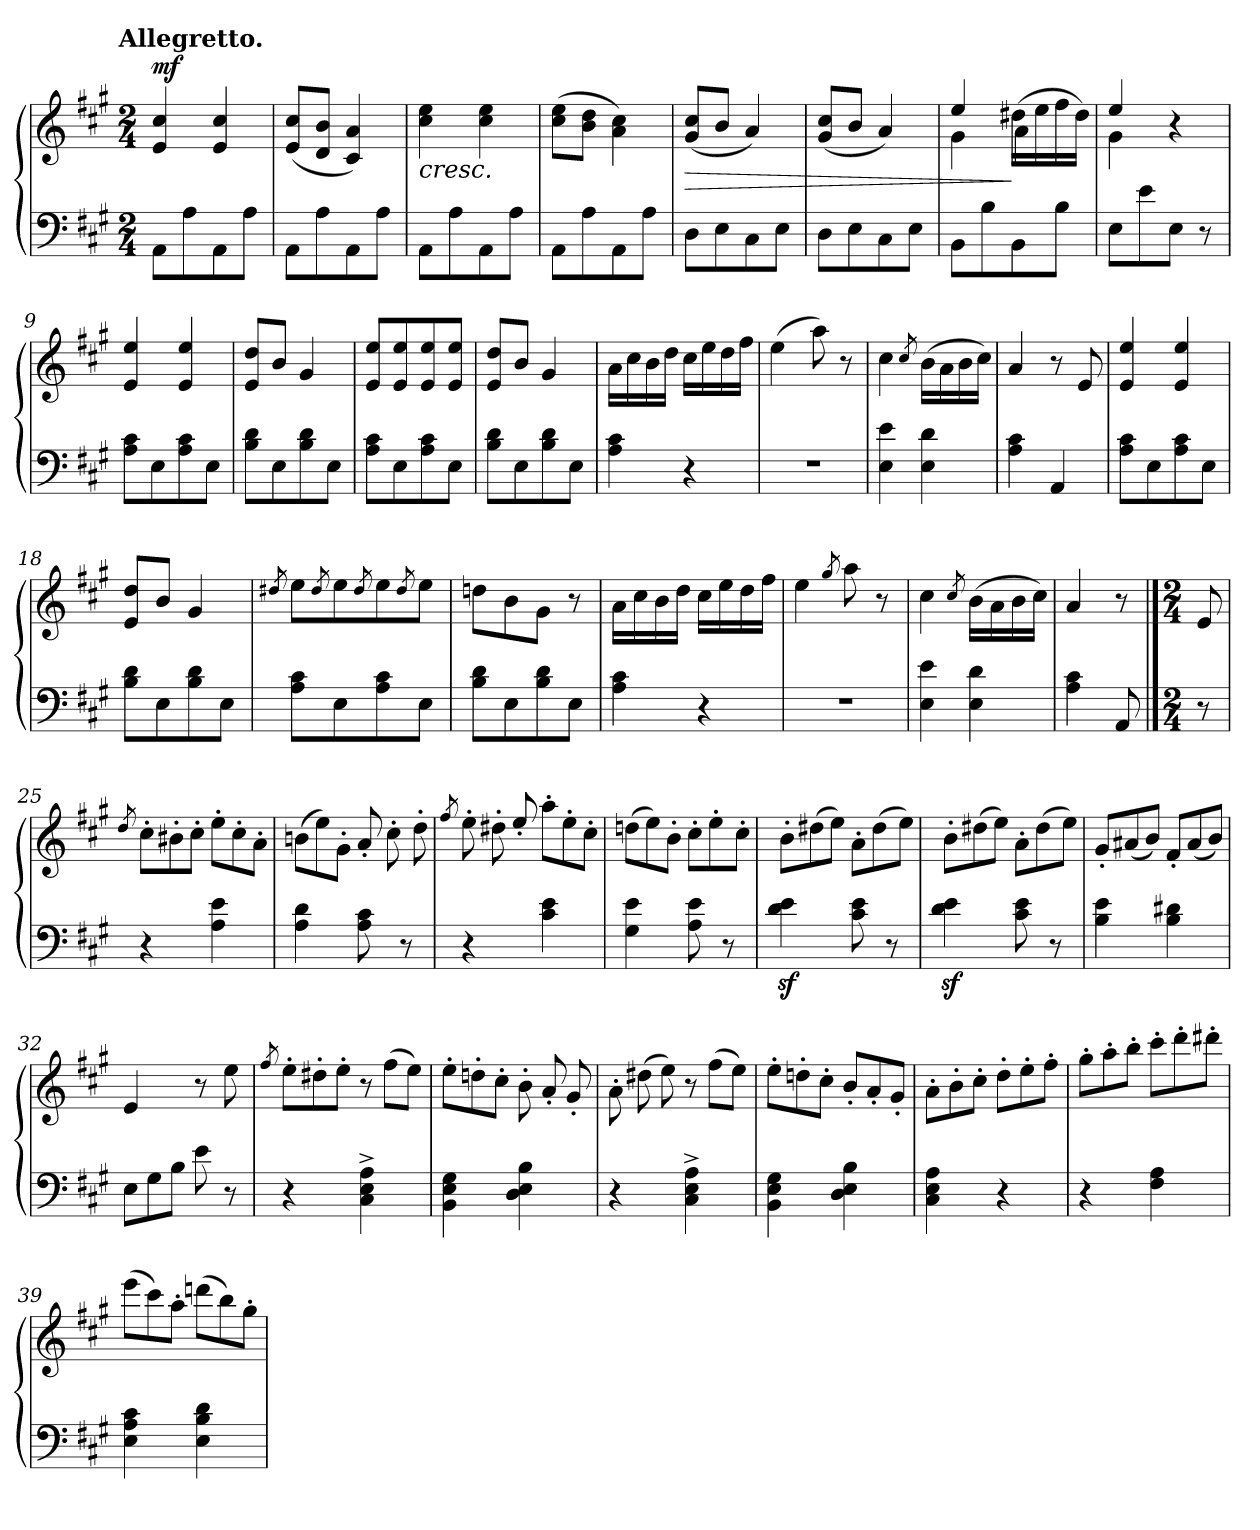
**kern	**kern	**dynam
*part1	*part1	*part1
*staff2	*staff1	*staff1/2
*clefF4	*clefG2	*
*k[f#c#g#]	*k[f#c#g#]	*
*A:	*A:	*
!!LO:TX:omd:t=Allegretto.
*M2/4	*M2/4	*
*MM92	*MM92	*
=1	=1	=1
!	!	!LO:DY:a
8AA\L	4e/ 4cc#/	mf
8A\	.	.
8AA\	4e/ 4cc#/	.
8A\J	.	.
=2	=2	=2
8AA\L	(<8e/ 8cc#/L	.
8A\	8d/ 8b/J	.
8AA\	4c#/ 4a/)	.
8A\J	.	.
=3	=3	=3
!	!	!LO:HP:b
8AA\L	4cc#\ 4ee\	<
8A\	.	.
8AA\	4cc#\ 4ee\	.
8A\J	.	.
=4	=4	=4
8AA\L	(>8cc#\ 8ee\L	.
8A\	8b\ 8dd\J	.
8AA\	4a\ 4cc#\)	.
8A\J	.	.
=5	=5	=5
!	!	!LO:HP:b
8D\L	(<8g#/ 8cc#/L	>
8E\	8b/J	[
8C#\	4a/)	.
8E\J	.	.
=6	=6	=6
8D\L	(<8g#/ 8cc#/L	.
8E\	8b/J	.
8C#\	4a/)	.
8E\J	.	.
=7	=7	=7
*	*^	*
8BB\L	4ee/	4g#\	.
8B\	.	.	.
8BB\	(>16dd#X\LL	4a\	]
.	16ee\	.	.
8B\J	16ff#\	.	.
.	16dd#\JJ)	.	.
=8	=8	=8	=8
8E\L	4ee/	4g#\	.
8e\	.	.	.
8E\J	4r	4ryy	.
8r	.	.	.
*	*v	*v	*
!!LO:LB:g=z
=9	=9	=9
8A\ 8c#\L	4e/ 4ee/	.
8E\	.	.
8A\ 8c#\	4e/ 4ee/	.
8E\J	.	.
=10	=10	=10
8B\ 8d\L	8e/ 8dd/L	.
8E\	8b/J	.
8B\ 8d\	4g#/	.
8E\J	.	.
=11	=11	=11
8A\ 8c#\L	8e/ 8ee/L	.
8E\	8e/ 8ee/	.
8A\ 8c#\	8e/ 8ee/	.
8E\J	8e/ 8ee/J	.
=12	=12	=12
8B\ 8d\L	8e/ 8dd/L	.
8E\	8b/J	.
8B\ 8d\	4g#/	.
8E\J	.	.
=13	=13	=13
4A\ 4c#\	16a\LL	.
.	16cc#\	.
.	16b\	.
.	16dd\JJ	.
4r	16cc#\LL	.
.	16ee\	.
.	16dd\	.
.	16ff#\JJ	.
=14	=14	=14
2r	(>4ee\	.
.	8aa\)	.
.	8r	.
=15	=15	=15
4E\ 4e\	4cc#\	.
.	8qcc#/	.
4E\ 4d\	(>16b\LL	.
.	16a\	.
.	16b\	.
.	16cc#\JJ)	.
=16	=16	=16
4A\ 4c#\	4a/	.
4AA/	8r	.
.	8e/	.
=17	=17	=17
8A\ 8c#\L	4e/ 4ee/	.
8E\	.	.
8A\ 8c#\	4e/ 4ee/	.
8E\J	.	.
!!LO:LB:g=z
=18	=18	=18
8B\ 8d\L	8e/ 8dd/L	.
8E\	8b/J	.
8B\ 8d\	4g#/	.
8E\J	.	.
=19	=19	=19
.	8qdd#X/	.
8A\ 8c#\L	8ee\L	.
.	8qdd#/	.
8E\	8ee\	.
.	8qdd#/	.
8A\ 8c#\	8ee\	.
.	8qdd#/	.
8E\J	8ee\J	.
=20	=20	=20
8B\ 8d\L	8ddn\L	.
8E\	8b\	.
8B\ 8d\	8g#\J	.
8E\J	8r	.
=21	=21	=21
4A\ 4c#\	16a\LL	.
.	16cc#\	.
.	16b\	.
.	16dd\JJ	.
4r	16cc#\LL	.
.	16ee\	.
.	16dd\	.
.	16ff#\JJ	.
=22	=22	=22
2r	4ee\	.
.	8qgg#/	.
.	8aa\	.
.	8r	.
=23	=23	=23
4E\ 4e\	4cc#\	.
.	8qcc#/	.
4E\ 4d\	(>16b\LL	.
.	16a\	.
.	16b\	.
.	16cc#\JJ)	.
=24	=24	=24
4A\ 4c#\	4a/	.
8AA/	8r	.
!!LO:LB:g=z
==24	==24	==24
*M2/4	*M2/4	*
!	!	!LO:DY:a
8r	8e/	Var. I.
=25	=25	=25
.	8qdd/	.
*	*Xtuplet	*
4r	12cc#'\L	.
.	12b#X'\	.
.	12cc#'\J	.
4A\ 4e\	12ee'\L	.
.	12cc#'\	.
.	12a'\J	.
=26	=26	=26
4A\ 4d\	(>12bn\L	.
.	12ee\)	.
.	12g#'\J	.
8A\ 8c#\	12a'/	.
.	12cc#'\	.
8r	.	.
.	12dd'\	.
=27	=27	=27
.	8qff#/	.
4r	12ee'\	.
.	12dd#X'\	.
.	12ee'/	.
4c#\ 4e\	12aa'\L	.
.	12ee'\	.
.	12cc#'\J	.
=28	=28	=28
4G#\ 4e\	(>12ddn\L	.
.	12ee\)	.
.	12b'\J	.
8A\ 8e\	12cc#'\L	.
.	12ee'\	.
8r	.	.
.	12cc#'\J	.
=29	=29	=29
4dz<\ 4ez<\	12b'\L	.
.	(>12dd#X\	.
.	12ee\J)	.
8c#\ 8e\	12a'\L	.
.	(>12dd#\	.
8r	.	.
.	12ee\J)	.
=30	=30	=30
4dz<\ 4ez<\	12b'\L	.
.	(>12dd#X\	.
.	12ee\J)	.
8c#\ 8e\	12a'\L	.
.	(>12dd#\	.
8r	.	.
.	12ee\J)	.
=31	=31	=31
4B\ 4e\	12g#'/L	.
.	(<12a#X/	.
.	12b/J)	.
4B\ 4d#X\	12f#'/L	.
.	(<12a#/	.
.	12b/J)	.
!!LO:LB:g=z
=32	=32	=32
*Xtuplet	*	*
12E\L	4e/	.
12G#\	.	.
12B\J	.	.
8e\	8r	.
8r	8ee\	.
=33	=33	=33
.	8qff#/	.
4r	12ee'\L	.
.	12dd#X'\	.
.	12ee'\J	.
4C#^\ 4E^\ 4A^\	12r	.
.	(>12ff#\L	.
.	12ee\J)	.
=34	=34	=34
4BB\ 4E\ 4G#\	12ee'\L	.
.	12ddn'\	.
.	12cc#'\J	.
4D\ 4E\ 4B\	12b'\	.
.	12a'/	.
.	12g#'/	.
=35	=35	=35
4r	12a'\	.
.	(>12dd#X\	.
.	12ee\)	.
4C#^\ 4E^\ 4A^\	12r	.
.	(>12ff#\L	.
.	12ee\J)	.
=36	=36	=36
4BB\ 4E\ 4G#\	12ee'\L	.
.	12ddn'\	.
.	12cc#'\J	.
4D\ 4E\ 4B\	12b'/L	.
.	12a'/	.
.	12g#'/J	.
=37	=37	=37
4C#\ 4E\ 4A\	12a'\L	.
.	12b'\	.
.	12cc#'\J	.
4r	12dd'\L	.
.	12ee'\	.
.	12ff#'\J	.
=38	=38	=38
4r	12gg#'\L	.
.	12aa'\	.
.	12bb'\J	.
4F#\ 4A\	12ccc#'\L	.
.	12ddd'\	.
.	12ddd#X'\J	.
=39	=39	=39
4E\ 4A\ 4c#\	(>12eee\L	.
.	12ccc#\)	.
.	12aa'\J	.
4E\ 4B\ 4d\	(>12dddn\L	.
.	12bb\)	.
.	12gg#'\J	.
=	=	=
*-	*-	*-
